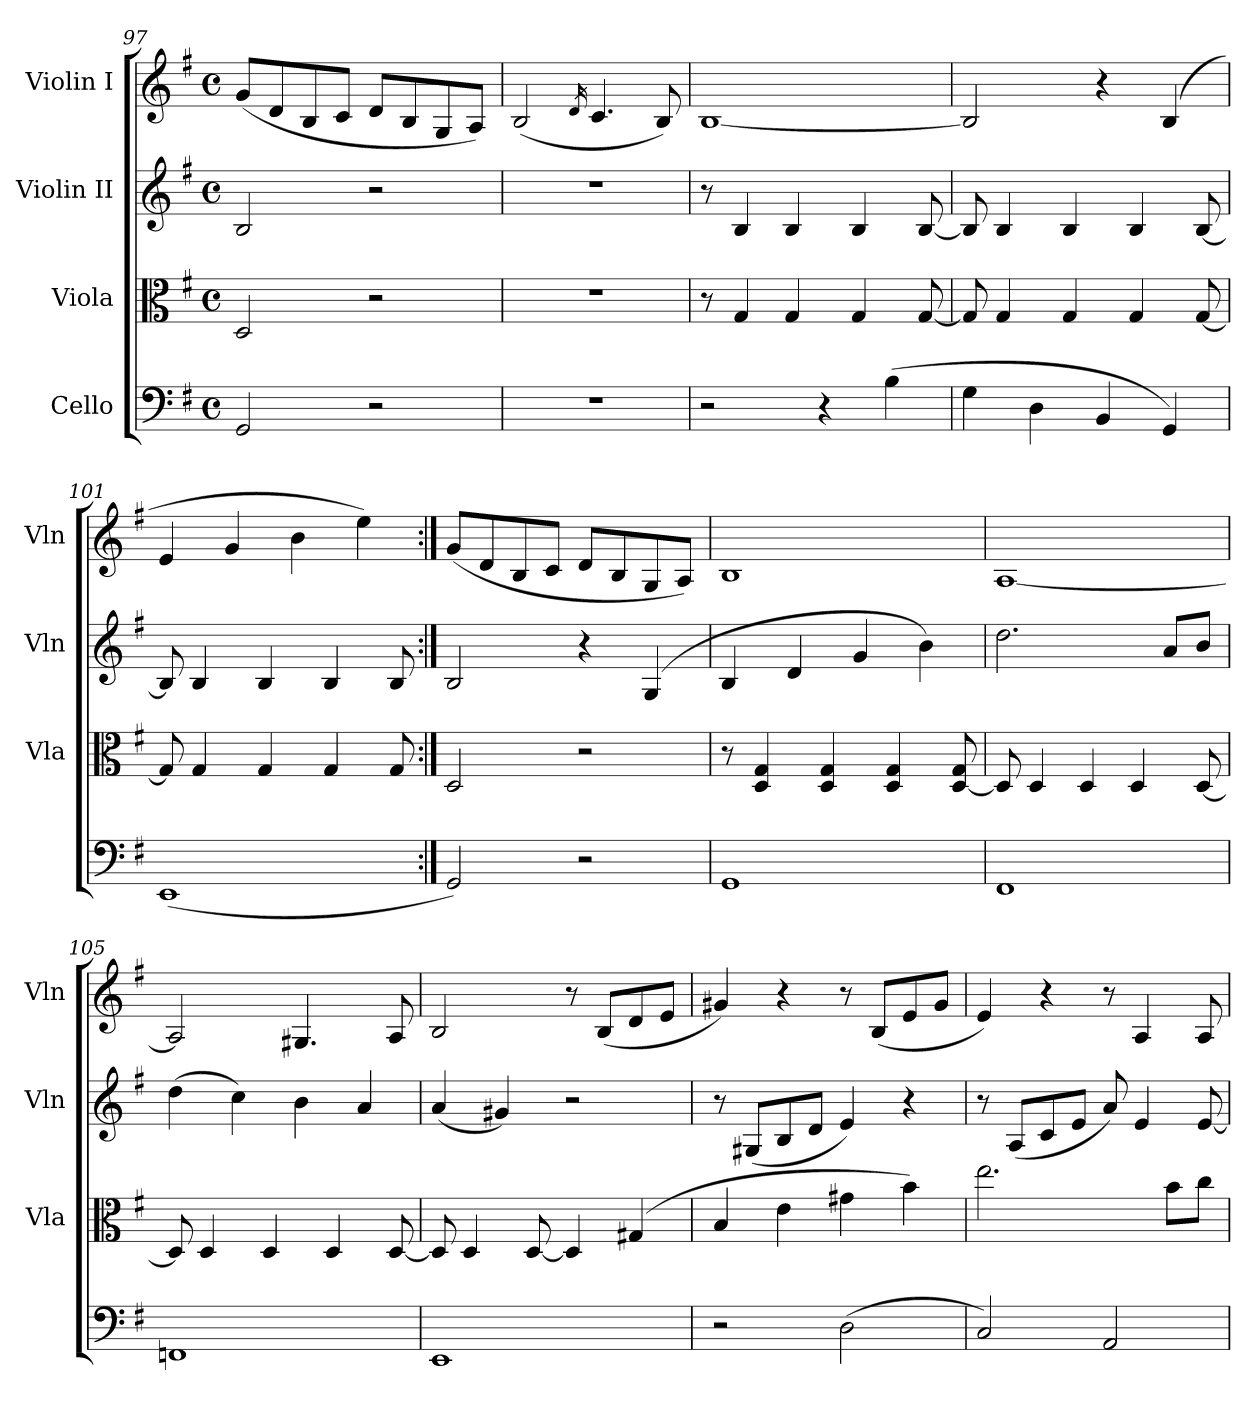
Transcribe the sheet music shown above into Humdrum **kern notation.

**kern	**kern	**kern	**kern
*part4	*part3	*part2	*part1
*staff4	*staff3	*staff2	*staff1
*I"Cello	*I"Viola	*I"Violin II	*I"Violin I
*	*I'Vla	*I'Vln	*I'Vln
*clefF4	*clefC3	*clefG2	*clefG2
*k[f#]	*k[f#]	*k[f#]	*k[f#]
*M4/4	*M4/4	*M4/4	*M4/4
*met(c)	*met(c)	*met(c)	*met(c)
=97	=97	=97	=97
2GG/	2D/	2B/	(<8g/L
.	.	.	8d/
.	.	.	8B/
.	.	.	8c/J
2r	2r	2r	8d/L
.	.	.	8B/
.	.	.	8G/
.	.	.	8A/J)
=98	=98	=98	=98
1r	1r	1r	(<2B/
.	.	.	16qd/
.	.	.	4.c/
.	.	.	8B/)
=99	=99	=99	=99
2r	8r	8r	[1B
.	4G/	4B/	.
.	4G/	4B/	.
4r	.	.	.
.	4G/	4B/	.
(>4B\	.	.	.
.	[8G/	[8B/	.
=100	=100	=100	=100
4G\	8G/]	8B/]	2B/]
.	4G/	4B/	.
4D\	.	.	.
.	4G/	4B/	.
4BB/	.	.	4r
.	4G/	4B/	.
4GG/)	.	.	(>4B/
.	[8G/	[8B/	.
=101	=101	=101	=101
(<1EE	8G/]	8B/]	4e/
.	4G/	4B/	.
.	.	.	4g/
.	4G/	4B/	.
.	.	.	4b\
.	4G/	4B/	.
.	.	.	4ee\)
.	8G/	8B/	.
=102:|!	=102:|!	=102:|!	=102:|!
2GG/)	2D/	2B/	(<8g/L
.	.	.	8d/
.	.	.	8B/
.	.	.	8c/J
2r	2r	4r	8d/L
.	.	.	8B/
.	.	(>4G/	8G/
.	.	.	8A/J)
=103	=103	=103	=103
1GG	8r	4B/	1B
.	4D/ 4G/	.	.
.	.	4d/	.
.	4D/ 4G/	.	.
.	.	4g/	.
.	4D/ 4G/	.	.
.	.	4b\)	.
.	[8D/ 8G/	.	.
!!LO:PB:g=z
=104	=104	=104	=104
1FF#	8D/]	2.dd\	[1A
.	4D/	.	.
.	4D/	.	.
.	4D/	.	.
.	.	8a/L	.
.	[8D/	8b/J	.
=105	=105	=105	=105
1FFn	8D/]	(>4dd\	2A/]
.	4D/	.	.
.	.	4cc\)	.
.	4D/	.	.
.	.	4b\	4.G#X/
.	4D/	.	.
.	.	4a/	.
.	[8D/	.	8A/
=106	=106	=106	=106
1EE	8D/]	(<4a/	2B/
.	4D/	.	.
.	.	4g#X/)	.
.	[8D/	.	.
.	4D/]	2r	8r
.	.	.	(<8B/L
.	(>4G#X/	.	8d/
.	.	.	8e/J
=107	=107	=107	=107
2r	4B/	8r	4g#X/)
.	.	(<8G#X/L	.
.	4e\	8B/	4r
.	.	8d/J	.
(>2D\	4g#X\	4e/)	8r
.	.	.	(<8B/L
.	4b\)	4r	8e/
.	.	.	8g#/J
=108	=108	=108	=108
2C/)	2.ee\	8r	4e/)
.	.	(<8A/L	.
.	.	8c/	4r
.	.	8e/J	.
2AA/	.	8a/)	8r
.	.	4e/	4A/
.	8b\L	.	.
.	8cc\J	[8e/	8A/
=	=	=	=
*-	*-	*-	*-
